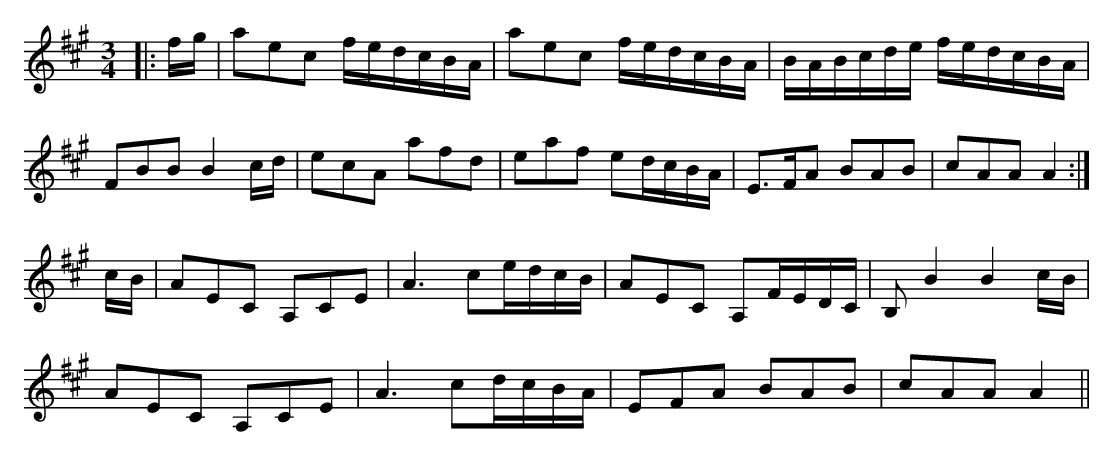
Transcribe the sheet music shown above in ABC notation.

X:1
M:3/4
K:A
|:f/g/|aec f/e/d/c/B/A/|aec f/e/d/c/B/A/|B/A/B/c/d/e/ f/e/d/c/B/A/|
FBB B2 c/d/|ecA afd|eaf ed/c/B/A/|E>FA BAB|cAA A2:|
c/B/|AEC A,CE|A3 ce/d/c/B/|AEC A,F/E/D/C/|B,B2 B2 c/B/|
AEC A,CE|A3 cd/c/B/A/|EFA BAB|cAA A2||
